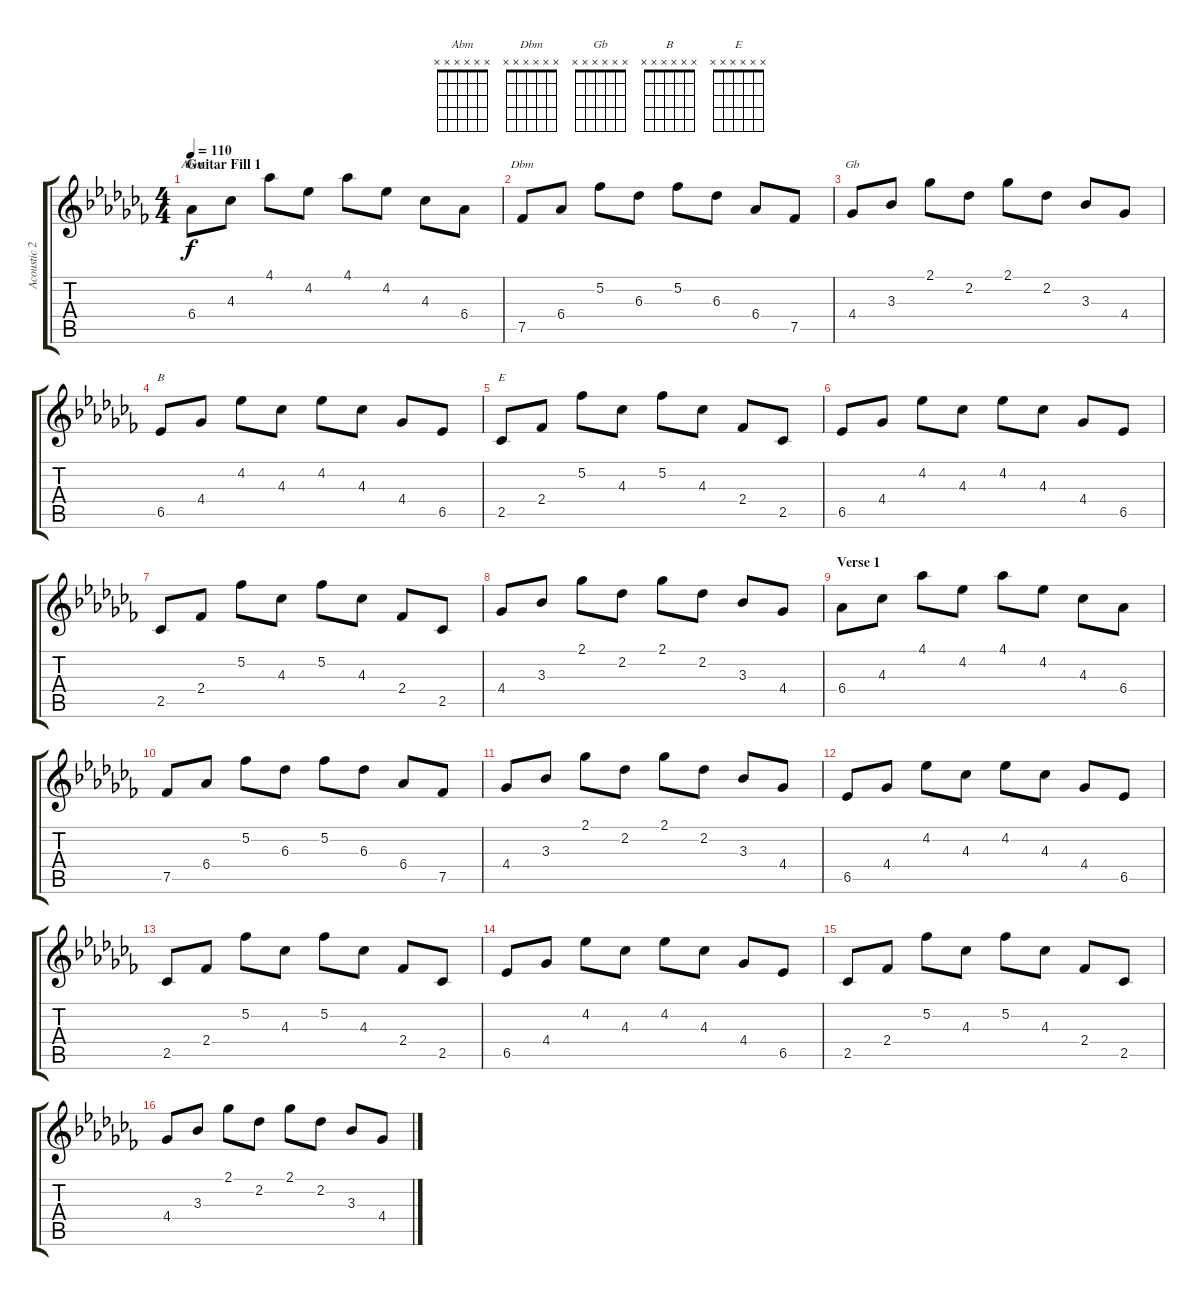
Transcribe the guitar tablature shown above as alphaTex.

\track ("Acoustic 2" "Acoustic 2") {instrument acousticguitarsteel}
\staff {score tabs}
\tuning (E4 B3 G3 D3 A2 E2) {hide}
\chord ("Abm" x x x x x x)
\chord ("Dbm" x x x x x x)
\chord ("Gb" x x x x x x)
\chord ("B" x x x x x x)
\chord ("E" x x x x x x)
\ts (4 4)
\section ("" "Guitar Fill 1")
\tempo 110
\clef g2
\ks abminor
6.4.8{ch "Abm" dy f} 4.3.8 4.1.8 4.2.8 4.1.8 4.2.8 4.3.8 6.4.8 |
7.5.8{ch "Dbm"} 6.4.8 5.2.8 6.3.8 5.2.8 6.3.8 6.4.8 7.5.8 |
4.4.8{ch "Gb"} 3.3.8 2.1.8 2.2.8 2.1.8 2.2.8 3.3.8 4.4.8 |
6.5.8{ch "B"} 4.4.8 4.2.8 4.3.8 4.2.8 4.3.8 4.4.8 6.5.8 |
2.5.8{ch "E"} 2.4.8 5.2.8 4.3.8 5.2.8 4.3.8 2.4.8 2.5.8 |
6.5.8 4.4.8 4.2.8 4.3.8 4.2.8 4.3.8 4.4.8 6.5.8 |
2.5.8 2.4.8 5.2.8 4.3.8 5.2.8 4.3.8 2.4.8 2.5.8 |
4.4.8 3.3.8 2.1.8 2.2.8 2.1.8 2.2.8 3.3.8 4.4.8 |
\section ("" "Verse 1")
6.4.8 4.3.8 4.1.8 4.2.8 4.1.8 4.2.8 4.3.8 6.4.8 |
7.5.8 6.4.8 5.2.8 6.3.8 5.2.8 6.3.8 6.4.8 7.5.8 |
4.4.8 3.3.8 2.1.8 2.2.8 2.1.8 2.2.8 3.3.8 4.4.8 |
6.5.8 4.4.8 4.2.8 4.3.8 4.2.8 4.3.8 4.4.8 6.5.8 |
2.5.8 2.4.8 5.2.8 4.3.8 5.2.8 4.3.8 2.4.8 2.5.8 |
6.5.8 4.4.8 4.2.8 4.3.8 4.2.8 4.3.8 4.4.8 6.5.8 |
2.5.8 2.4.8 5.2.8 4.3.8 5.2.8 4.3.8 2.4.8 2.5.8 |
4.4.8 3.3.8 2.1.8 2.2.8 2.1.8 2.2.8 3.3.8 4.4.8
